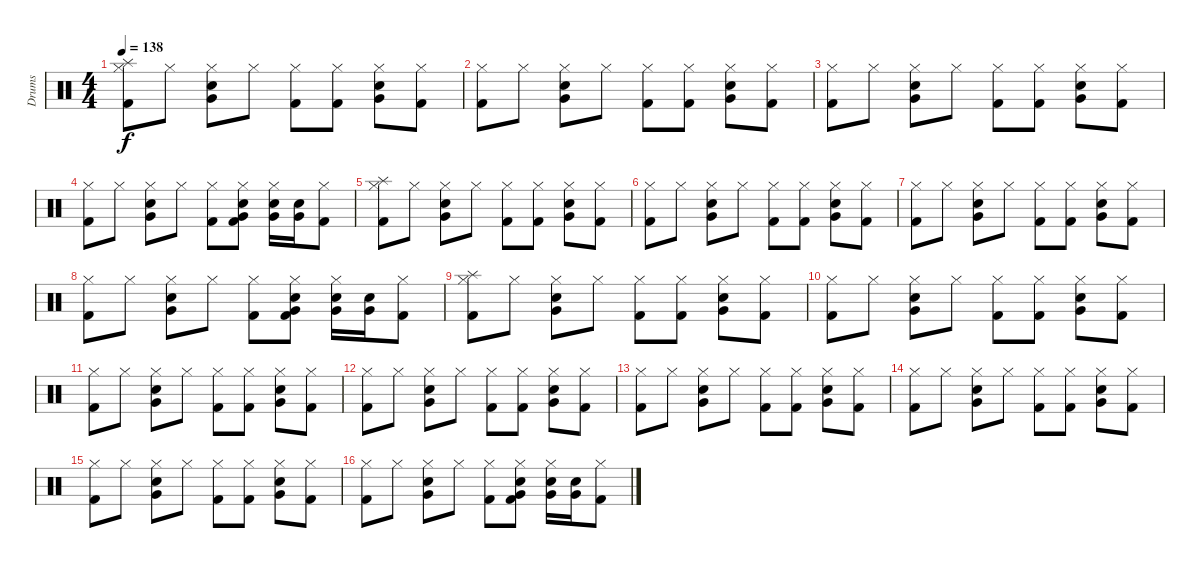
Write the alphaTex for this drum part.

\track ("Drums" "Drums") {instrument percussion}
\staff {score}
\articulation defaults
\ts (4 4)
\tempo 138
\clef neutral
\ks c
("Hi-Hat (closed)" "Kick (hit) 2" "Splash (hit)").8{dy f} "Hi-Hat (closed)".8 ("Hi-Hat (closed)" "Snare (hit) 2" "Very Low Tom (hit)").8 "Hi-Hat (closed)".8 ("Hi-Hat (closed)" "Kick (hit) 2").8 ("Hi-Hat (closed)" "Kick (hit) 2").8 ("Hi-Hat (closed)" "Snare (hit) 2" "Very Low Tom (hit)").8 ("Hi-Hat (closed)" "Kick (hit) 2").8 |
("Hi-Hat (closed)" "Kick (hit) 2").8 "Hi-Hat (closed)".8 ("Hi-Hat (closed)" "Snare (hit) 2" "Very Low Tom (hit)").8 "Hi-Hat (closed)".8 ("Hi-Hat (closed)" "Kick (hit) 2").8 ("Hi-Hat (closed)" "Kick (hit) 2").8 ("Hi-Hat (closed)" "Snare (hit) 2" "Very Low Tom (hit)").8 ("Hi-Hat (closed)" "Kick (hit) 2").8 |
("Hi-Hat (closed)" "Kick (hit) 2").8 "Hi-Hat (closed)".8 ("Hi-Hat (closed)" "Snare (hit) 2" "Very Low Tom (hit)").8 "Hi-Hat (closed)".8 ("Hi-Hat (closed)" "Kick (hit) 2").8 ("Hi-Hat (closed)" "Kick (hit) 2").8 ("Hi-Hat (closed)" "Snare (hit) 2" "Very Low Tom (hit)").8 ("Hi-Hat (closed)" "Kick (hit) 2").8 |
("Hi-Hat (closed)" "Kick (hit) 2").8 "Hi-Hat (closed)".8 ("Hi-Hat (closed)" "Snare (hit) 2" "Very Low Tom (hit)").8 "Hi-Hat (closed)".8 ("Hi-Hat (closed)" "Kick (hit) 2").8 ("Hi-Hat (closed)" "Kick (hit) 2" "Snare (hit) 2" "Very Low Tom (hit)").8 ("Hi-Hat (closed)" "Snare (hit) 2" "Very Low Tom (hit)").16 ("Snare (hit) 2" "Very Low Tom (hit)").16 ("Hi-Hat (closed)" "Kick (hit) 2").8 |
("Hi-Hat (closed)" "Kick (hit) 2" "Splash (hit)").8 "Hi-Hat (closed)".8 ("Hi-Hat (closed)" "Snare (hit) 2" "Very Low Tom (hit)").8 "Hi-Hat (closed)".8 ("Hi-Hat (closed)" "Kick (hit) 2").8 ("Hi-Hat (closed)" "Kick (hit) 2").8 ("Hi-Hat (closed)" "Snare (hit) 2" "Very Low Tom (hit)").8 ("Hi-Hat (closed)" "Kick (hit) 2").8 |
("Hi-Hat (closed)" "Kick (hit) 2").8 "Hi-Hat (closed)".8 ("Hi-Hat (closed)" "Snare (hit) 2" "Very Low Tom (hit)").8 "Hi-Hat (closed)".8 ("Hi-Hat (closed)" "Kick (hit) 2").8 ("Hi-Hat (closed)" "Kick (hit) 2").8 ("Hi-Hat (closed)" "Snare (hit) 2" "Very Low Tom (hit)").8 ("Hi-Hat (closed)" "Kick (hit) 2").8 |
("Hi-Hat (closed)" "Kick (hit) 2").8 "Hi-Hat (closed)".8 ("Hi-Hat (closed)" "Snare (hit) 2" "Very Low Tom (hit)").8 "Hi-Hat (closed)".8 ("Hi-Hat (closed)" "Kick (hit) 2").8 ("Hi-Hat (closed)" "Kick (hit) 2").8 ("Hi-Hat (closed)" "Snare (hit) 2" "Very Low Tom (hit)").8 ("Hi-Hat (closed)" "Kick (hit) 2").8 |
("Hi-Hat (closed)" "Kick (hit) 2").8 "Hi-Hat (closed)".8 ("Hi-Hat (closed)" "Snare (hit) 2" "Very Low Tom (hit)").8 "Hi-Hat (closed)".8 ("Hi-Hat (closed)" "Kick (hit) 2").8 ("Hi-Hat (closed)" "Kick (hit) 2" "Snare (hit) 2" "Very Low Tom (hit)").8 ("Hi-Hat (closed)" "Snare (hit) 2" "Very Low Tom (hit)").16 ("Snare (hit) 2" "Very Low Tom (hit)").16 ("Hi-Hat (closed)" "Kick (hit) 2").8 |
("Hi-Hat (closed)" "Kick (hit) 2" "Splash (hit)").8 "Hi-Hat (closed)".8 ("Hi-Hat (closed)" "Snare (hit) 2" "Very Low Tom (hit)").8 "Hi-Hat (closed)".8 ("Hi-Hat (closed)" "Kick (hit) 2").8 ("Hi-Hat (closed)" "Kick (hit) 2").8 ("Hi-Hat (closed)" "Snare (hit) 2" "Very Low Tom (hit)").8 ("Hi-Hat (closed)" "Kick (hit) 2").8 |
("Hi-Hat (closed)" "Kick (hit) 2").8 "Hi-Hat (closed)".8 ("Hi-Hat (closed)" "Snare (hit) 2" "Very Low Tom (hit)").8 "Hi-Hat (closed)".8 ("Hi-Hat (closed)" "Kick (hit) 2").8 ("Hi-Hat (closed)" "Kick (hit) 2").8 ("Hi-Hat (closed)" "Snare (hit) 2" "Very Low Tom (hit)").8 ("Hi-Hat (closed)" "Kick (hit) 2").8 |
("Hi-Hat (closed)" "Kick (hit) 2").8 "Hi-Hat (closed)".8 ("Hi-Hat (closed)" "Snare (hit) 2" "Very Low Tom (hit)").8 "Hi-Hat (closed)".8 ("Hi-Hat (closed)" "Kick (hit) 2").8 ("Hi-Hat (closed)" "Kick (hit) 2").8 ("Hi-Hat (closed)" "Snare (hit) 2" "Very Low Tom (hit)").8 ("Hi-Hat (closed)" "Kick (hit) 2").8 |
("Hi-Hat (closed)" "Kick (hit) 2").8 "Hi-Hat (closed)".8 ("Hi-Hat (closed)" "Snare (hit) 2" "Very Low Tom (hit)").8 "Hi-Hat (closed)".8 ("Hi-Hat (closed)" "Kick (hit) 2").8 ("Hi-Hat (closed)" "Kick (hit) 2").8 ("Hi-Hat (closed)" "Snare (hit) 2" "Very Low Tom (hit)").8 ("Hi-Hat (closed)" "Kick (hit) 2").8 |
("Hi-Hat (closed)" "Kick (hit) 2").8 "Hi-Hat (closed)".8 ("Hi-Hat (closed)" "Snare (hit) 2" "Very Low Tom (hit)").8 "Hi-Hat (closed)".8 ("Hi-Hat (closed)" "Kick (hit) 2").8 ("Hi-Hat (closed)" "Kick (hit) 2").8 ("Hi-Hat (closed)" "Snare (hit) 2" "Very Low Tom (hit)").8 ("Hi-Hat (closed)" "Kick (hit) 2").8 |
("Hi-Hat (closed)" "Kick (hit) 2").8 "Hi-Hat (closed)".8 ("Hi-Hat (closed)" "Snare (hit) 2" "Very Low Tom (hit)").8 "Hi-Hat (closed)".8 ("Hi-Hat (closed)" "Kick (hit) 2").8 ("Hi-Hat (closed)" "Kick (hit) 2").8 ("Hi-Hat (closed)" "Snare (hit) 2" "Very Low Tom (hit)").8 ("Hi-Hat (closed)" "Kick (hit) 2").8 |
("Hi-Hat (closed)" "Kick (hit) 2").8 "Hi-Hat (closed)".8 ("Hi-Hat (closed)" "Snare (hit) 2" "Very Low Tom (hit)").8 "Hi-Hat (closed)".8 ("Hi-Hat (closed)" "Kick (hit) 2").8 ("Hi-Hat (closed)" "Kick (hit) 2").8 ("Hi-Hat (closed)" "Snare (hit) 2" "Very Low Tom (hit)").8 ("Hi-Hat (closed)" "Kick (hit) 2").8 |
("Hi-Hat (closed)" "Kick (hit) 2").8 "Hi-Hat (closed)".8 ("Hi-Hat (closed)" "Snare (hit) 2" "Very Low Tom (hit)").8 "Hi-Hat (closed)".8 ("Hi-Hat (closed)" "Kick (hit) 2").8 ("Hi-Hat (closed)" "Kick (hit) 2" "Snare (hit) 2" "Very Low Tom (hit)").8 ("Hi-Hat (closed)" "Snare (hit) 2" "Very Low Tom (hit)").16 ("Snare (hit) 2" "Very Low Tom (hit)").16 ("Hi-Hat (closed)" "Kick (hit) 2").8
